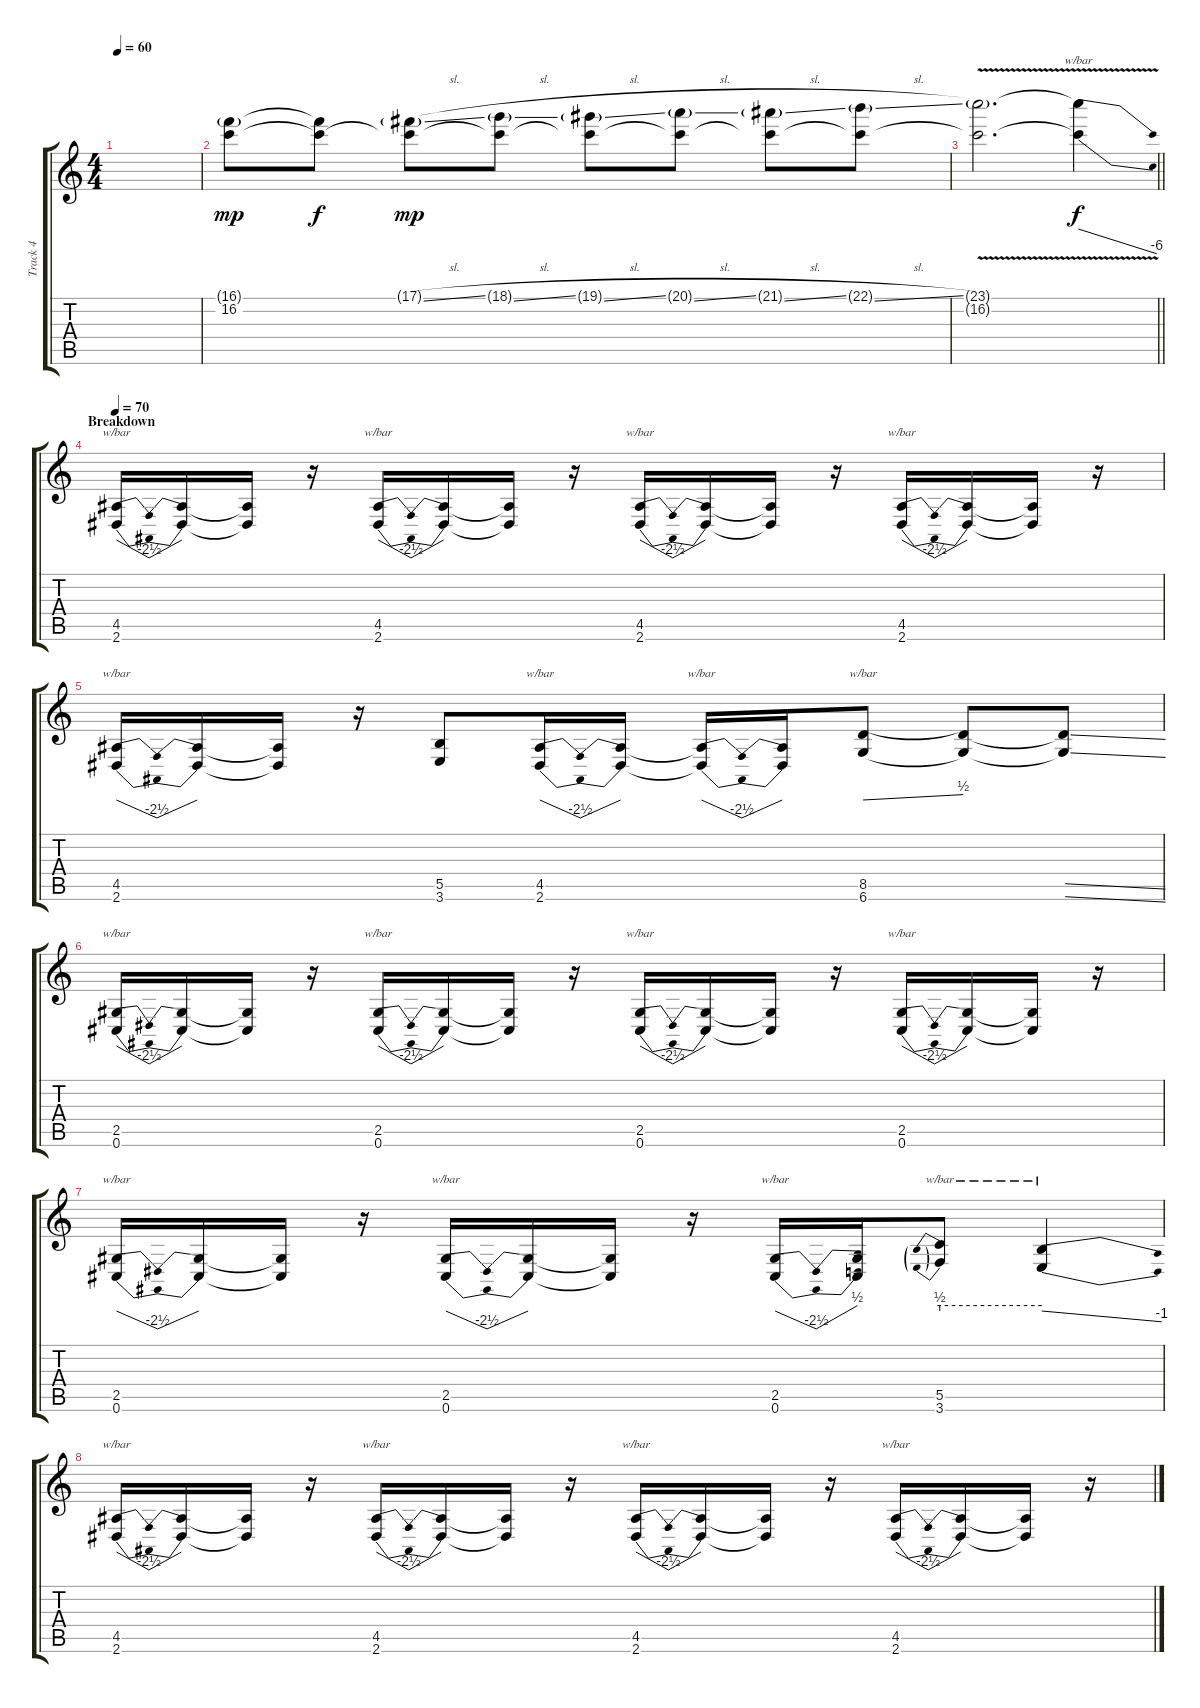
\track ("Track 4" "Track 4") {instrument distortionguitar}
\staff {score tabs}
\tuning (Db4 Ab3 E3 B2 Gb2 Db2) {hide}
\ts (4 4)
\tempo 60
\clef g2
\ks c
|
(16.1{g} 16.2).8{dy mp} (16.1{t} 16.2{t}).8{dy f} (17.1{sl g} 16.2{t}).8{dy mp} (18.1{sl g} 16.2{t}).8 (19.1{sl g} 16.2{t}).8 (20.1{sl g} 16.2{t}).8 (21.1{sl g} 16.2{t}).8 (22.1{sl g} 16.2{t}).8 |
\barLineRight lightlight
(23.1{v g} 16.2{t}).2{d} (23.1{t} 16.2{t}).4{tbe (dive default 0 0 60 -24) dy f} |
\section ("" "Breakdown")
\tempo 70
(4.5 2.6).16{tbe (dip default 0 0 30 -10 60 0)} (4.5{t} 2.6{t}).16 (4.5{t} 2.6{t}).16 r.16 (4.5 2.6).16{tbe (dip default 0 0 30 -10 60 0)} (4.5{t} 2.6{t}).16 (4.5{t} 2.6{t}).16 r.16 (4.5 2.6).16{tbe (dip default 0 0 30 -10 60 0)} (4.5{t} 2.6{t}).16 (4.5{t} 2.6{t}).16 r.16 (4.5 2.6).16{tbe (dip default 0 0 30 -10 60 0)} (4.5{t} 2.6{t}).16 (4.5{t} 2.6{t}).16 r.16 |
(4.5 2.6).16{tbe (dip default 0 0 30 -10 60 0)} (4.5{t} 2.6{t}).16 (4.5{t} 2.6{t}).16 r.16 (5.5 3.6).8 (4.5 2.6).16{tbe (dip default 0 0 30 -10 60 0)} (4.5{t} 2.6{t}).16 (4.5{t} 2.6{t}).16{tbe (dip default 0 0 30 -10 60 0)} (4.5{t} 2.6{t}).16 (8.5 6.6).8{tbe (dive default 0 0 60 2)} (8.5{t} 6.6{t}).8 (8.5{ss t} 6.6{ss t}).8 |
(2.5 0.6).16{tbe (dip default 0 0 30 -10 60 0)} (2.5{t} 0.6{t}).16 (2.5{t} 0.6{t}).16 r.16 (2.5 0.6).16{tbe (dip default 0 0 30 -10 60 0)} (2.5{t} 0.6{t}).16 (2.5{t} 0.6{t}).16 r.16 (2.5 0.6).16{tbe (dip default 0 0 30 -10 60 0)} (2.5{t} 0.6{t}).16 (2.5{t} 0.6{t}).16 r.16 (2.5 0.6).16{tbe (dip default 0 0 30 -10 60 0)} (2.5{t} 0.6{t}).16 (2.5{t} 0.6{t}).16 r.16 |
(2.5 0.6).16{tbe (dip default 0 0 30 -10 60 0)} (2.5{t} 0.6{t}).16 (2.5{t} 0.6{t}).16 r.16 (2.5 0.6).16{tbe (dip default 0 0 30 -10 60 0)} (2.5{t} 0.6{t}).16 (2.5{t} 0.6{t}).16 r.16 (2.5 0.6).16{tbe (dip default 0 0 30 -10 60 2)} (2.5{t} 0.6{t}).16 (5.5 3.6).8{tbe (predive default 0 2 60 2)} (5.5{t} 3.6{t}).4{tbe (dive default 0 0 60 -4)} |
(4.5 2.6).16{tbe (dip default 0 0 30 -10 60 0)} (4.5{t} 2.6{t}).16 (4.5{t} 2.6{t}).16 r.16 (4.5 2.6).16{tbe (dip default 0 0 30 -10 60 0)} (4.5{t} 2.6{t}).16 (4.5{t} 2.6{t}).16 r.16 (4.5 2.6).16{tbe (dip default 0 0 30 -10 60 0)} (4.5{t} 2.6{t}).16 (4.5{t} 2.6{t}).16 r.16 (4.5 2.6).16{tbe (dip default 0 0 30 -10 60 0)} (4.5{t} 2.6{t}).16 (4.5{t} 2.6{t}).16 r.16
